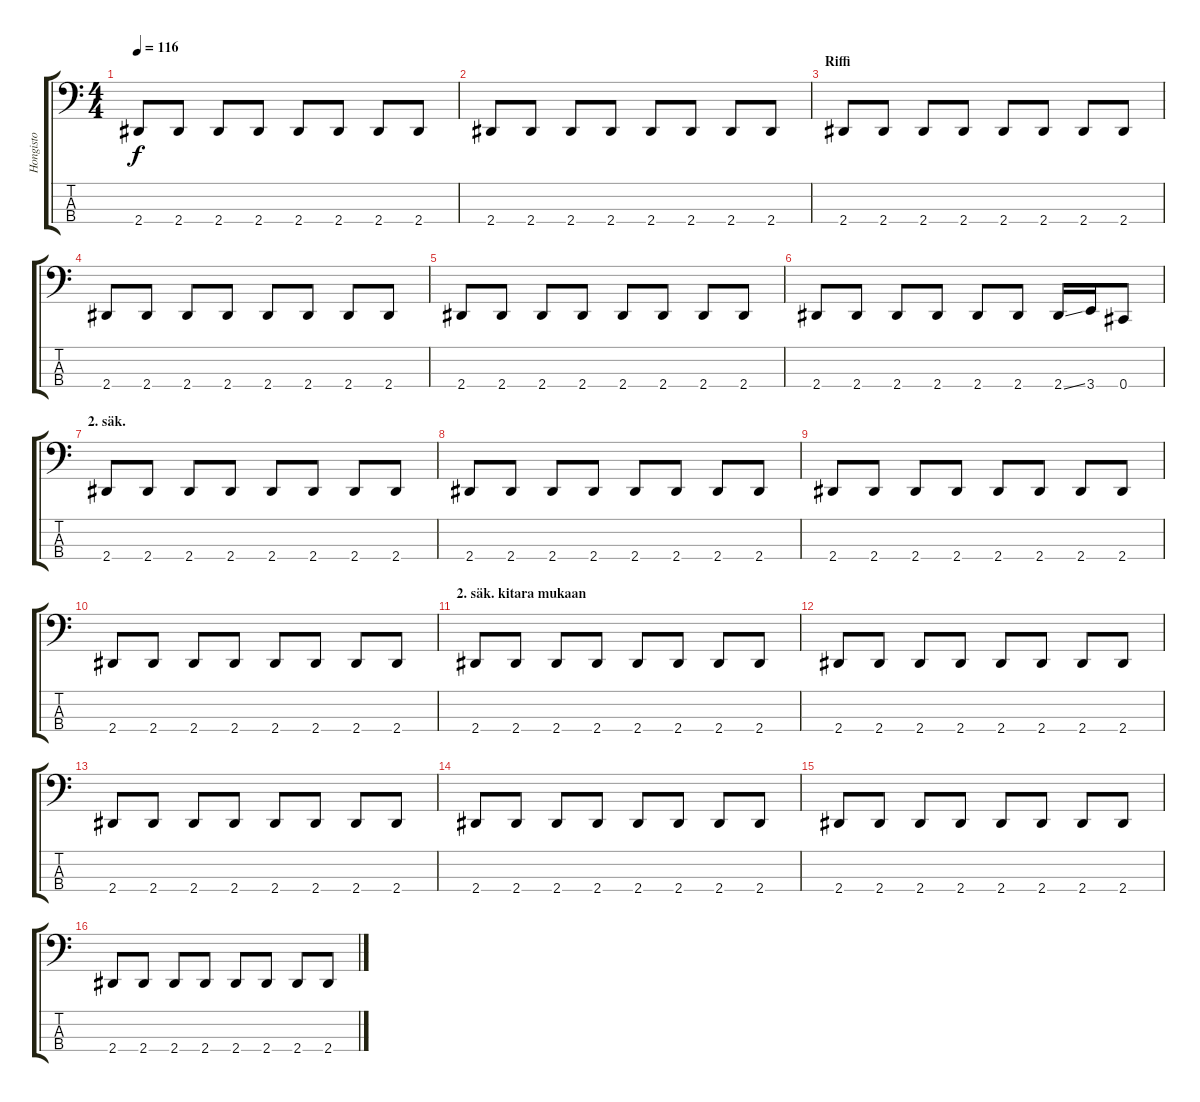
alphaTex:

\track ("Hongisto" "Hongisto") {instrument electricbasspick}
\staff {score tabs}
\tuning (E2 B1 Gb1 Db1) {hide}
\ts (4 4)
\tempo 116
\clef f4
\ks c
2.4.8{dy f} 2.4.8 2.4.8 2.4.8 2.4.8 2.4.8 2.4.8 2.4.8 |
2.4.8 2.4.8 2.4.8 2.4.8 2.4.8 2.4.8 2.4.8 2.4.8 |
\section ("" "Riffi")
2.4.8 2.4.8 2.4.8 2.4.8 2.4.8 2.4.8 2.4.8 2.4.8 |
2.4.8 2.4.8 2.4.8 2.4.8 2.4.8 2.4.8 2.4.8 2.4.8 |
2.4.8 2.4.8 2.4.8 2.4.8 2.4.8 2.4.8 2.4.8 2.4.8 |
2.4.8 2.4.8 2.4.8 2.4.8 2.4.8 2.4.8 2.4{ss}.16 3.4.16 0.4.8 |
\section ("" "2. säk.")
2.4.8 2.4.8 2.4.8 2.4.8 2.4.8 2.4.8 2.4.8 2.4.8 |
2.4.8 2.4.8 2.4.8 2.4.8 2.4.8 2.4.8 2.4.8 2.4.8 |
2.4.8 2.4.8 2.4.8 2.4.8 2.4.8 2.4.8 2.4.8 2.4.8 |
2.4.8 2.4.8 2.4.8 2.4.8 2.4.8 2.4.8 2.4.8 2.4.8 |
\section ("" "2. säk. kitara mukaan")
2.4.8 2.4.8 2.4.8 2.4.8 2.4.8 2.4.8 2.4.8 2.4.8 |
2.4.8 2.4.8 2.4.8 2.4.8 2.4.8 2.4.8 2.4.8 2.4.8 |
2.4.8 2.4.8 2.4.8 2.4.8 2.4.8 2.4.8 2.4.8 2.4.8 |
2.4.8 2.4.8 2.4.8 2.4.8 2.4.8 2.4.8 2.4.8 2.4.8 |
2.4.8 2.4.8 2.4.8 2.4.8 2.4.8 2.4.8 2.4.8 2.4.8 |
2.4.8 2.4.8 2.4.8 2.4.8 2.4.8 2.4.8 2.4.8 2.4.8
